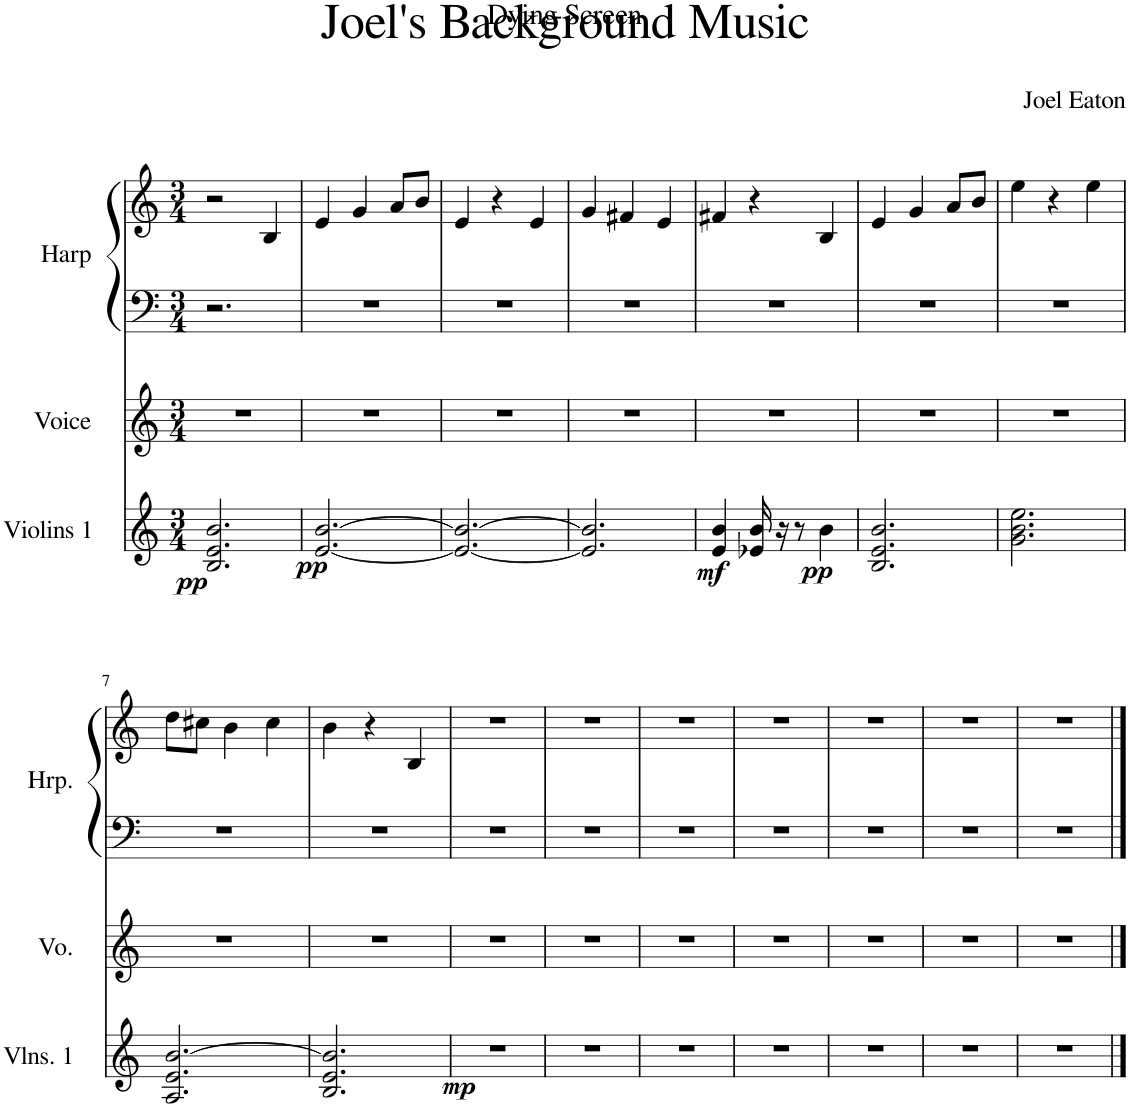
**kern	**dynam	**kern	**kern	**kern
*part3	*part3	*part2	*part1	*part1
*staff4	*staff4	*staff3	*staff2	*staff1
*I"Violins 1	*	*I"Voice	*I"Harp	*
*I'Vlns. 1	*	*I'Vo.	*I'Hrp.	*
*clefG2	*	*clefG2	*clefF4	*clefG2
*k[]	*	*k[]	*k[]	*k[]
*M3/4	*	*M3/4	*M3/4	*M3/4
=	=	=	=	=
!	!LO:DY:b	!	!	!
2.B/ 2.e/ 2.b/	pp	2.r	2.r	2r
.	.	.	.	4B/
=1	=1	=1	=1	=1
!	!LO:DY:b	!	!	!
[2.e/ [2.b/	pp	2.r	2.r	4e/
.	.	.	.	4g/
.	.	.	.	8a/L
.	.	.	.	8b/J
=2	=2	=2	=2	=2
2.e/_ 2.b/_	.	2.r	2.r	4e/
.	.	.	.	4r
.	.	.	.	4e/
=3	=3	=3	=3	=3
2.e/] 2.b/]	.	2.r	2.r	4g/
.	.	.	.	4f#X/
.	.	.	.	4e/
=4	=4	=4	=4	=4
!	!LO:DY:b	!	!	!
4e/ 4b/	mf	2.r	2.r	4f#X/
16e-X/ 16b/	.	.	.	4r
16r	.	.	.	.
8r	.	.	.	.
!	!LO:DY:b	!	!	!
4b\	pp	.	.	4B/
=5	=5	=5	=5	=5
2.B/ 2.e/ 2.b/	.	2.r	2.r	4e/
.	.	.	.	4g/
.	.	.	.	8a/L
.	.	.	.	8b/J
=6	=6	=6	=6	=6
2.g\ 2.b\ 2.ee\	.	2.r	2.r	4ee\
.	.	.	.	4r
.	.	.	.	4ee\
!!LO:LB:g=z
=7	=7	=7	=7	=7
2.A/ 2.e/ [2.b/	.	2.r	2.r	8dd\L
.	.	.	.	8cc#X\J
.	.	.	.	4b\
.	.	.	.	4cc#\
=8	=8	=8	=8	=8
2.B/ 2.e/ 2.b/]	.	2.r	2.r	4b\
.	.	.	.	4r
.	.	.	.	4B/
=9	=9	=9	=9	=9
!	!LO:DY:b	!	!	!
2.r	mp	2.r	2.r	2.r
=10	=10	=10	=10	=10
2.r	.	2.r	2.r	2.r
=11	=11	=11	=11	=11
2.r	.	2.r	2.r	2.r
=12	=12	=12	=12	=12
2.r	.	2.r	2.r	2.r
=13	=13	=13	=13	=13
2.r	.	2.r	2.r	2.r
=14	=14	=14	=14	=14
2.r	.	2.r	2.r	2.r
=15	=15	=15	=15	=15
2.r	.	2.r	2.r	2.r
==	==	==	==	==
*-	*-	*-	*-	*-
